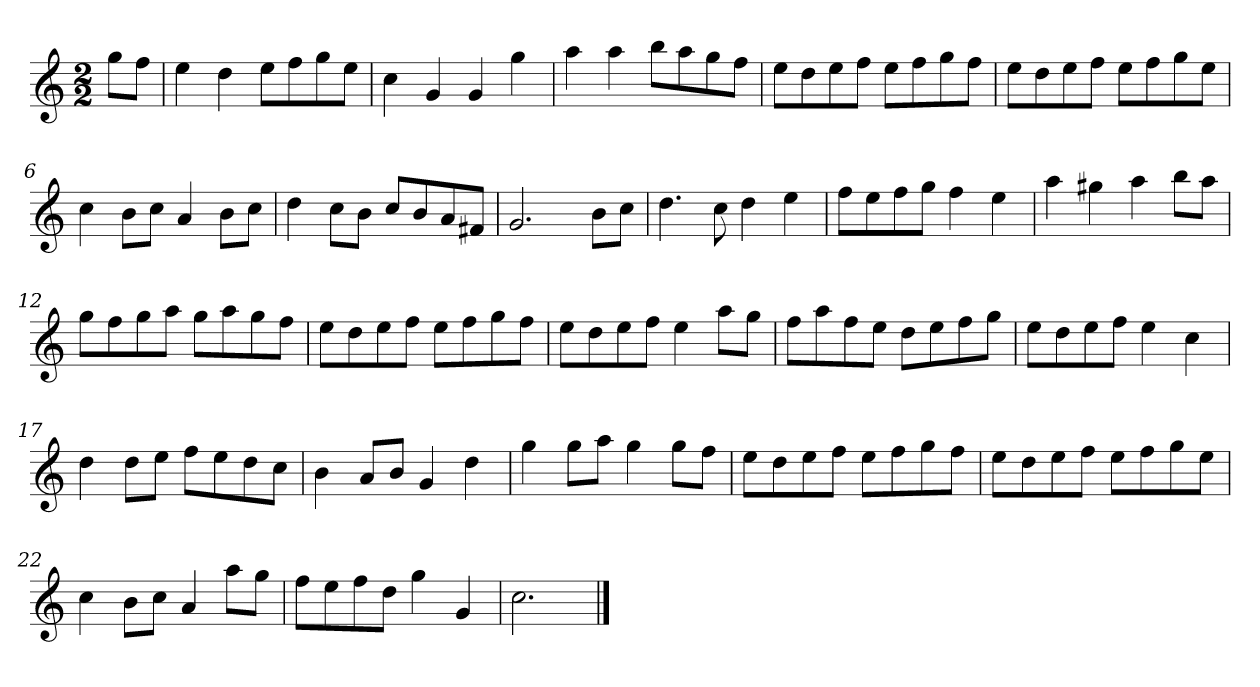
**kern
*part1
*staff1
*k[]
*M2/2
*MM120
=
8ggL
8ffJ
=1
4ee
4dd
8eeL
8ff
8gg
8eeJ
=2
4cc
4g
4g
4gg
=3
4aa
4aa
8bbL
8aa
8gg
8ffJ
=4
8eeL
8dd
8ee
8ffJ
8eeL
8ff
8gg
8ffJ
=5
8eeL
8dd
8ee
8ffJ
8eeL
8ff
8gg
8eeJ
=6
4cc
8bL
8ccJ
4a
8bL
8ccJ
=7
4dd
8ccL
8bJ
8ccL
8b
8a
8f#XJ
=8
2.g
8bL
8ccJ
=9
4.dd
8cc
4dd
4ee
=10
8ffL
8ee
8ff
8ggJ
4ff
4ee
=11
4aa
4gg#X
4aa
8bbL
8aaJ
=12
8ggL
8ff
8gg
8aaJ
8ggL
8aa
8gg
8ffJ
=13
8eeL
8dd
8ee
8ffJ
8eeL
8ff
8gg
8ffJ
=14
8eeL
8dd
8ee
8ffJ
4ee
8aaL
8ggJ
=15
8ffL
8aa
8ff
8eeJ
8ddL
8ee
8ff
8ggJ
=16
8eeL
8dd
8ee
8ffJ
4ee
4cc
=17
4dd
8ddL
8eeJ
8ffL
8ee
8dd
8ccJ
=18
4b
8aL
8bJ
4g
4dd
=19
4gg
8ggL
8aaJ
4gg
8ggL
8ffJ
=20
8eeL
8dd
8ee
8ffJ
8eeL
8ff
8gg
8ffJ
=21
8eeL
8dd
8ee
8ffJ
8eeL
8ff
8gg
8eeJ
=22
4cc
8bL
8ccJ
4a
8aaL
8ggJ
=23
8ffL
8ee
8ff
8ddJ
4gg
4g
=24
2.cc
==
*-
